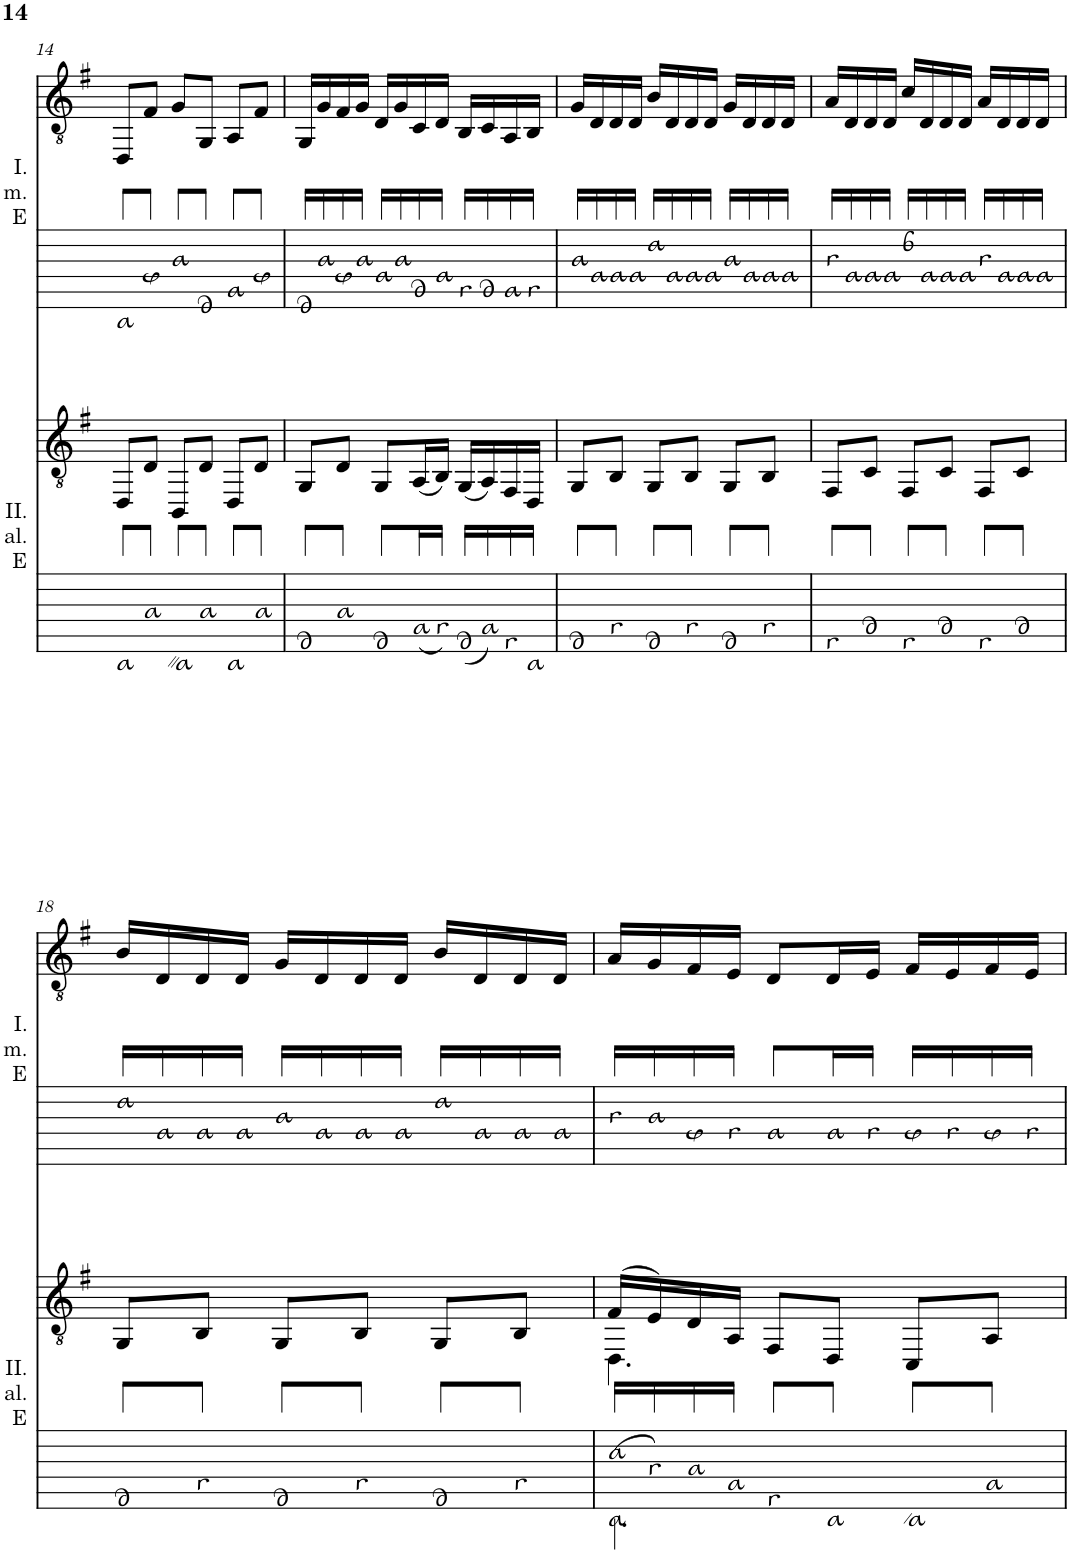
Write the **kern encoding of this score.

**kern	**kern	**kern	**kern
*part2	*part2	*part1	*part1
*staff4	*staff3	*staff2	*staff1
*I"II. arch lute in E	*	*I"I. man dora in E	*
*I'II. al. E	*	*I'I. m. E	*
!!LO:PB:g=z
*	*clefGv2	*	*clefGv2
*k[f#]	*k[f#]	*k[f#]	*k[f#]
*M3/4	*M3/4	*M3/4	*M3/4
=14	=14	=14	=14
8DD/L	8DD/L	8DD/L	8DD/L
8D/J	8D/J	8F#/J	8F#/J
8BBB/L	8BBB/L	8G/L	8G/L
8D/J	8D/J	8GG/J	8GG/J
8DD/L	8DD/L	8AA/L	8AA/L
8D/J	8D/J	8F#/J	8F#/J
=15	=15	=15	=15
8GG/L	8GG/L	16GG/LL	16GG/LL
.	.	16G/	16G/
8D/J	8D/J	16F#/	16F#/
.	.	16G/JJ	16G/JJ
8GG/L	8GG/L	16D/LL	16D/LL
.	.	16G/	16G/
16AA/L	(16AA/L	16C/	16C/
16BB/JJ	16BB/JJ)	16D/JJ	16D/JJ
16GG/LL	(16GG/LL	16BB/LL	16BB/LL
16AA/	16AA/)	16C/	16C/
16FF#/	16FF#/	16AA/	16AA/
16DD/JJ	16DD/JJ	16BB/JJ	16BB/JJ
=16	=16	=16	=16
8GG/L	8GG/L	16G/LL	16G/LL
.	.	16D/	16D/
8BB/J	8BB/J	16D/	16D/
.	.	16D/JJ	16D/JJ
8GG/L	8GG/L	16B/LL	16B/LL
.	.	16D/	16D/
8BB/J	8BB/J	16D/	16D/
.	.	16D/JJ	16D/JJ
8GG/L	8GG/L	16G/LL	16G/LL
.	.	16D/	16D/
8BB/J	8BB/J	16D/	16D/
.	.	16D/JJ	16D/JJ
=17	=17	=17	=17
8FF#/L	8FF#/L	16A/LL	16A/LL
.	.	16D/	16D/
8C/J	8C/J	16D/	16D/
.	.	16D/JJ	16D/JJ
8FF#/L	8FF#/L	16c/LL	16c/LL
.	.	16D/	16D/
8C/J	8C/J	16D/	16D/
.	.	16D/JJ	16D/JJ
8FF#/L	8FF#/L	16A/LL	16A/LL
.	.	16D/	16D/
8C/J	8C/J	16D/	16D/
.	.	16D/JJ	16D/JJ
!!LO:LB:g=z
=18	=18	=18	=18
8GG/L	8GG/L	16B/LL	16B/LL
.	.	16D/	16D/
8BB/J	8BB/J	16D/	16D/
.	.	16D/JJ	16D/JJ
8GG/L	8GG/L	16G/LL	16G/LL
.	.	16D/	16D/
8BB/J	8BB/J	16D/	16D/
.	.	16D/JJ	16D/JJ
8GG/L	8GG/L	16B/LL	16B/LL
.	.	16D/	16D/
8BB/J	8BB/J	16D/	16D/
.	.	16D/JJ	16D/JJ
=19	=19	=19	=19
*^	*^	*	*
16F#/LL	4.DD\	(16F#/LL	4.DD\	16A/LL	16A/LL
16E/	.	16E/)	.	16G/	16G/
16D/	.	16D/	.	16F#/	16F#/
16AA/JJ	.	16AA/JJ	.	16E/JJ	16E/JJ
8FF#/L	.	8FF#/L	.	8D/L	8D/L
8DD/J	4.ryy	8DD/J	4.ryy	16D/L	16D/L
.	.	.	.	16E/JJ	16E/JJ
8CC/L	.	8CC/L	.	16F#/LL	16F#/LL
.	.	.	.	16E/	16E/
8AA/J	.	8AA/J	.	16F#/	16F#/
.	.	.	.	16E/JJ	16E/JJ
*v	*v	*	*	*	*
*	*v	*v	*	*
=	=	=	=
*-	*-	*-	*-
